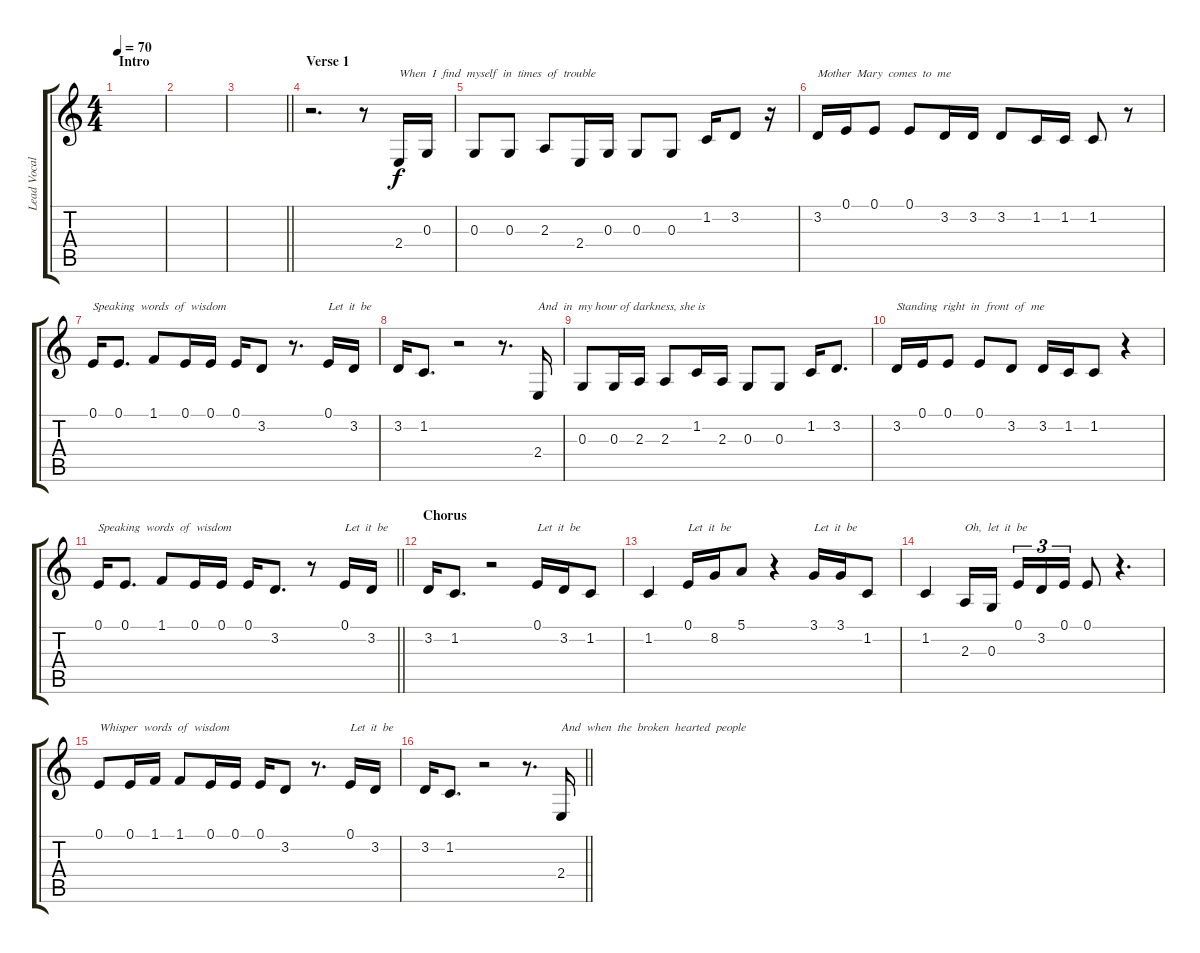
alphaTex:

\track ("Lead Vocal (Paul McCartney)" "Lead Vocal") {instrument clarinet}
\staff {score tabs}
\tuning (E4 B3 G3 D3 A2 E2) {hide}
\ts (4 4)
\section ("" "Intro")
\tempo 70
\clef g2
\ks c
|
|
\barLineRight lightlight
|
\section ("" "Verse 1")
r.2{d} r.8 2.4.16{txt "When  I  find  myself  in  times  of  trouble"} 0.3.16 |
0.3.8 0.3.8 2.3.8 2.4.16 0.3.16 0.3.8 0.3.8 1.2.16 3.2.8 r.16 |
3.2.16{txt "Mother  Mary  comes  to  me"} 0.1.16 0.1.8 0.1.8 3.2.16 3.2.16 3.2.8 1.2.16 1.2.16 1.2.8 r.8 |
0.1.16{txt "Speaking  words  of  wisdom"} 0.1.8{d} 1.1.8 0.1.16 0.1.16 0.1.16 3.2.8 r.8{d} 0.1.16{txt "Let  it  be"} 3.2.16 |
3.2.16 1.2.8{d} r.2 r.8{d} 2.4.16{txt "And  in  my hour of darkness, she is"} |
0.3.8 0.3.16 2.3.16 2.3.8 1.2.16 2.3.16 0.3.8 0.3.8 1.2.16 3.2.8{d} |
3.2.16{txt "Standing  right  in  front  of  me"} 0.1.16 0.1.8 0.1.8 3.2.8 3.2.16 1.2.16 1.2.8 r.4 |
\barLineRight lightlight
0.1.16{txt "Speaking  words  of  wisdom"} 0.1.8{d} 1.1.8 0.1.16 0.1.16 0.1.16 3.2.8{d} r.8 0.1.16{txt "Let  it  be"} 3.2.16 |
\section ("" "Chorus")
3.2.16 1.2.8{d} r.2 0.1.16{txt "Let  it  be"} 3.2.16 1.2.8 |
1.2.4 0.1.16{txt "Let  it  be"} 8.2.16 5.1.8 r.4 3.1.16{txt "Let  it  be"} 3.1.16 1.2.8 |
1.2.4 2.3.16{txt "Oh,  let  it  be"} 0.3.16 0.1.16{tu (3 2)} 3.2.16{tu (3 2)} 0.1.16{tu (3 2)} 0.1.8 r.4{d} |
0.1.8{txt "Whisper  words  of  wisdom"} 0.1.16 1.1.16 1.1.8 0.1.16 0.1.16 0.1.16 3.2.8 r.8{d} 0.1.16{txt "Let  it  be"} 3.2.16 |
\barLineRight lightlight
3.2.16 1.2.8{d} r.2 r.8{d} 2.4.16{txt "And  when  the  broken  hearted  people"}
